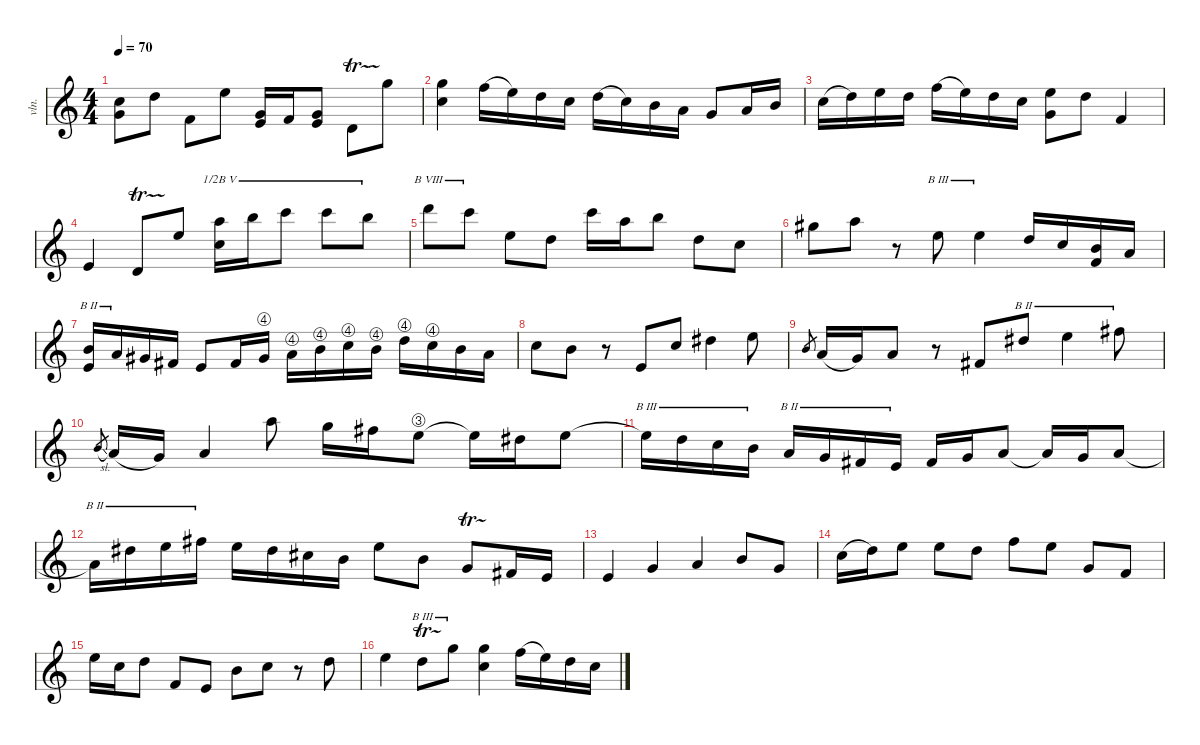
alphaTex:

\defaultSystemsLayout 4
\hideDynamics
\bracketExtendMode nobrackets
\otherSystemsTrackNameOrientation horizontal
\extendBarLines
\track ("Violin" "vln.") {mute instrument violin}
\staff {score}
\tuning (E5 A4 D4 G3)
\ts (4 4)
\scale
0.98393
\tempo 70
\accidentals auto
\clef g2
\ottava regular
\simile none
\ks c
(10.3 12.4).8{dy mf} 12.3.8 10.4.8 14.3.8 (12.4 2.3).16 3.3.16 (12.4 2.3).8 7.4{tr (-3 16)}.8 17.3.8 |
\scale
0.929926 (17.3 17.4).4 15.3.16{legatoorigin} 14.3.16 19.4.16 17.4.16 19.4.16{legatoorigin} 17.4.16 16.4.16 14.4.16 12.4.8 14.4.16 16.4.16 |
17.4.16{legatoorigin} 19.4.16 21.4.16 19.4.16 22.4.16{legatoorigin} 21.4.16 19.4.16 17.4.16 (14.3 12.4).8 12.3.8 10.4.4 |
9.4.4 7.4{tr (-3 16)}.8 14.3.8 (12.2 17.4).16{barre (5 half)} 14.2.16{barre (5 half)} 15.2.8{barre (5 half)} 15.2.8{barre (5 half)} 14.2.8{barre (5 half)} |
17.2.8{barre (8 full)} 15.2.8{barre (8 full)} 14.3.8 19.4.8 22.3.16 19.3.16 21.3.8 19.4.8 17.4.8 |
\scale
1.03423 18.3{acc #}.8 19.3.8 r.8 14.3.8{barre (3 full)} 14.3.4{barre (3 full)} 19.4.16 17.4.16 (16.4 3.3).16 14.4.16 |
\scale
1.25878 (2.3 16.4).16{barre (2 full)} 14.4.16{barre (2 full)} 13.4{acc #}.16 11.4{acc #}.16 9.4.8 11.4{acc #}.16 13.4{string acc #}.16 14.4{string}.16 16.4{string}.16 17.4{string}.16 16.4{string}.16 19.4{string}.16 17.4{string}.16 16.4.16 14.4.16 |
\scale
0.70699 17.4.8 16.4.8 r.8 9.4.8{beam merge} 17.4.8 13.3{acc #}.4 14.3.8 |
\scale
0.870712 16.4.8{gr} 14.4.16{legatoorigin} 12.4.16 14.4.8 r.8 11.4{acc #}.8{beam merge} 13.3{acc #}.8{barre (2 full)} 14.3.4{barre (2 full)} 16.3{acc #}.8{barre (2 full)} |
\scale
1.08214 16.4{sl}.8{gr} 14.4.16{legatoorigin} 12.4.16 14.4.4 19.3.8 17.3.16 16.3{acc #}.16 14.3{string}.8 14.3{t}.16 13.3{acc #}.16 14.3.8 |
\scale
1.04715 14.3{t}.16{barre (3 full)} 19.4.16{barre (3 full)} 17.4.16{barre (3 full)} 16.4.16{barre (3 full)} 14.4.16{barre (2 full)} 12.4.16{barre (2 full)} 11.4{acc #}.16{barre (2 full)} 9.4.16{barre (2 full)} 11.4{acc #}.16 12.4.16 14.4.8 14.4{t}.16 12.4.16 14.4.8 |
\scale
1.2014 14.4{t}.16{barre (2 full)} 13.3{acc #}.16{barre (2 full)} 14.3.16{barre (2 full)} 16.3{acc #}.16{barre (2 full)} 14.3.16 13.3{acc #}.16 18.4{acc #}.16 16.4.16 14.3.8 16.4.8 12.4{tr (2 16)}.8 11.4{acc #}.16 9.4.16 |
\scale
0.887548 9.4.4 12.4.4 14.4.4 16.4.8 12.4.8 |
\scale
0.911051 17.4.16{legatoorigin} 19.4.16 14.3.8 14.3.8 12.3.8 15.3.8 14.3.8 12.4.8 10.4.8 |
14.3.16 17.4.16 19.4.8 10.4.8 9.4.8 16.4.8 17.4.8 r.8 12.3.8 |
14.3.4 19.4{tr (9 16)}.8{barre (3 full) beam merge} 17.3.8{barre (3 full)} (17.4 17.3).4 15.3.16{legatoorigin} 14.3.16 19.4.16 17.4.16
